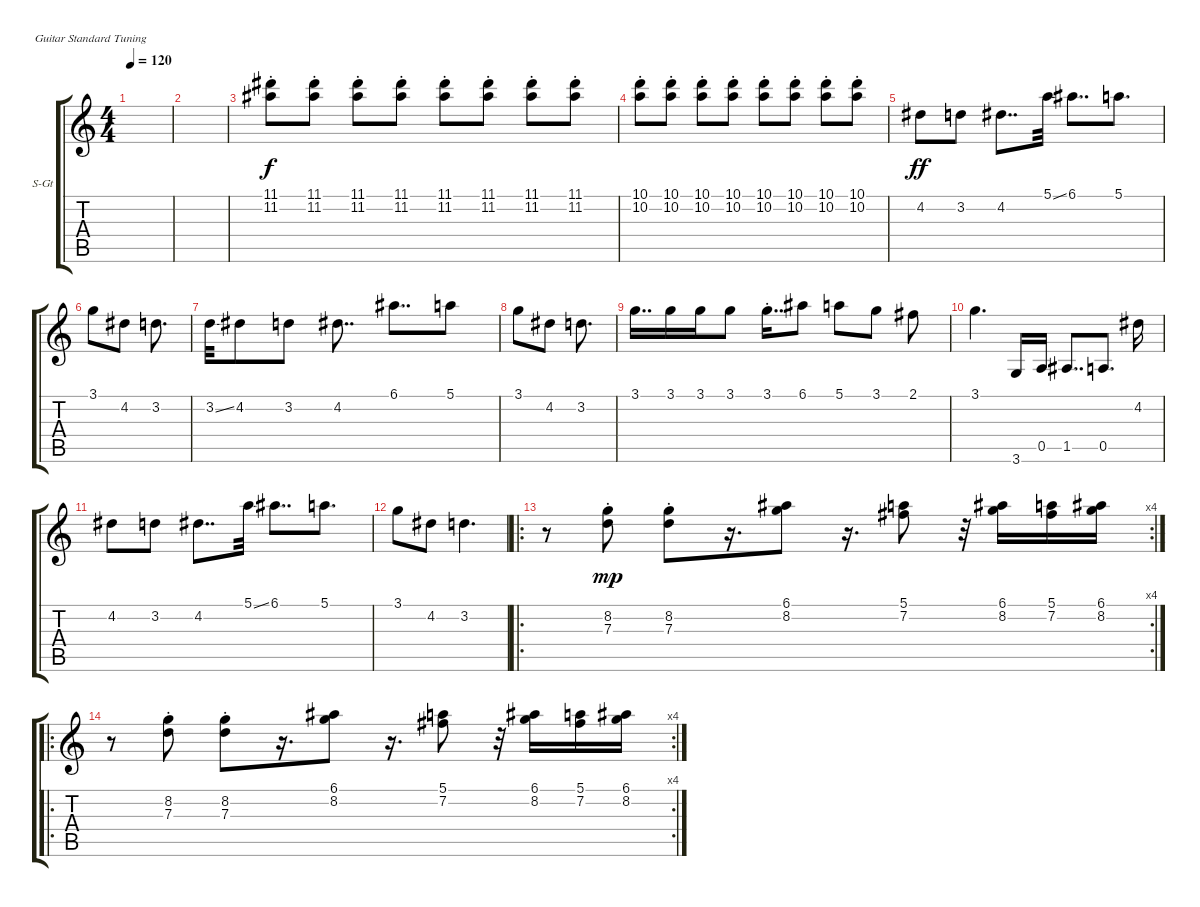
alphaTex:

\defaultSystemsLayout 4
\bracketExtendMode groupsimilarinstruments
\firstSystemTrackNameOrientation horizontal
\otherSystemsTrackNameOrientation horizontal
\track ("Steel Guitar" "S-Gt") {instrument acousticguitarsteel}
\staff {score tabs}
\tuning (E4 B3 G3 D3 A2 E2)
\ts (4 4)
\tempo 120
\clef g2
\ks c
|
|
(11.2{st} 11.1{st}).8{dy f} (11.2{st} 11.1{st}).8 (11.2{st} 11.1{st}).8 (11.2{st} 11.1{st}).8 (11.2{st} 11.1{st}).8 (11.2{st} 11.1{st}).8 (11.2{st} 11.1{st}).8 (11.2{st} 11.1{st}).8 |
(10.2{st} 10.1{st}).8 (10.2{st} 10.1{st}).8 (10.2{st} 10.1{st}).8 (10.2{st} 10.1{st}).8 (10.2{st} 10.1{st}).8 (10.2{st} 10.1{st}).8 (10.2{st} 10.1{st}).8 (10.2{st} 10.1{st}).8 |
4.2.8{dy ff} 3.2.8 4.2.8{dd} 5.1{ss}.32 6.1.8{dd} 5.1.8{d} |
3.1.8 4.2.8 3.2.8{d} |
3.2{ss}.32 4.2.8 3.2.8 4.2.8{dd} 6.1.8{dd} 5.1.8 |
3.1.8 4.2.8 3.2.8{d} |
3.1.16{dd} 3.1.16 3.1.16 3.1.8 3.1{st}.16{dd} 6.1.8 5.1.8 3.1.8 2.1.8 |
3.1.4{d} 3.6.16 0.5.16 1.5.8{dd} 0.5.8{d} 4.2.16 |
4.2.8 3.2.8 4.2.8{dd} 5.1{ss}.32 6.1.8{dd} 5.1.8{d} |
3.1.8 4.2.8 3.2.4{d} |
\ro
\rc 4
r.8 (7.3{st} 8.2{st}).8{dy mp} (7.3{st} 8.2{st}).8 r.16{d} (6.1 8.2).8 r.16{d} (7.2 5.1).8 r.32 (6.1 8.2).16 (7.2 5.1).16 (6.1 8.2).16 |
\ro
\rc 4
r.8 (7.3{st} 8.2{st}).8 (7.3{st} 8.2{st}).8 r.16{d} (6.1 8.2).8 r.16{d} (7.2 5.1).8 r.32 (6.1 8.2).16 (7.2 5.1).16 (6.1 8.2).16
